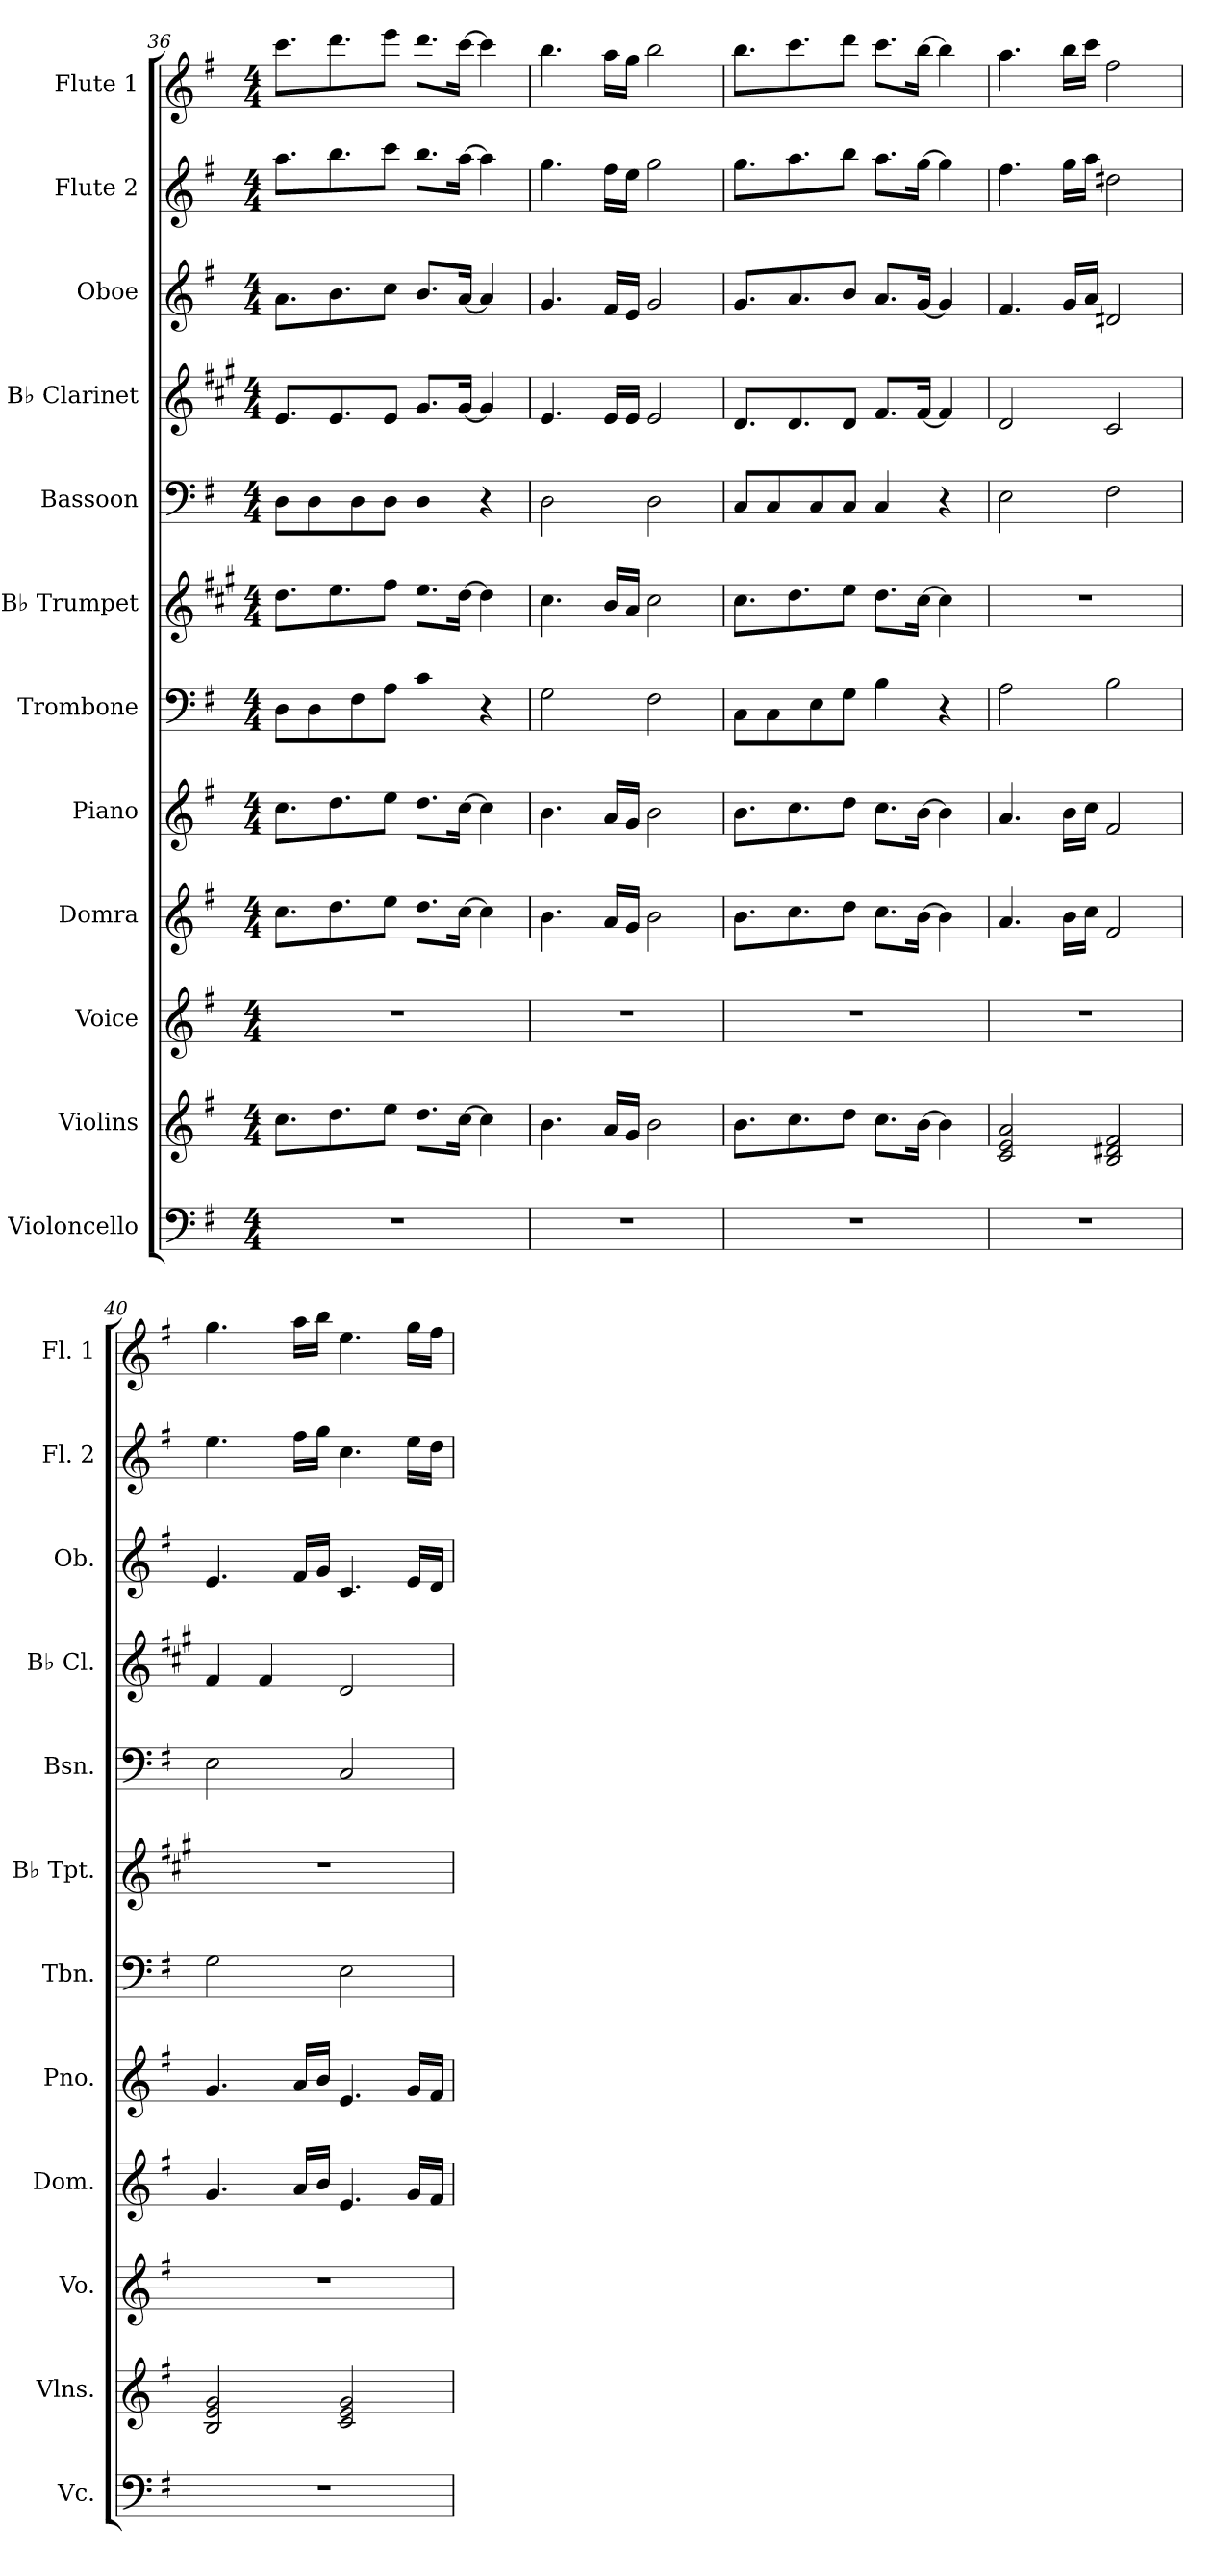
**kern	**kern	**kern	**kern	**kern	**kern	**kern	**kern	**kern	**kern	**kern	**kern
*part12	*part11	*part10	*part9	*part8	*part7	*part6	*part5	*part4	*part3	*part2	*part1
*staff12	*staff11	*staff10	*staff9	*staff8	*staff7	*staff6	*staff5	*staff4	*staff3	*staff2	*staff1
*I"Violoncello	*I"Violins	*I"Voice	*I"Domra	*I"Piano	*I"Trombone	*I"B♭ Trumpet	*I"Bassoon	*I"B♭ Clarinet	*I"Oboe	*I"Flute 2	*I"Flute 1
*I'Vc.	*I'Vlns.	*I'Vo.	*I'Dom.	*I'Pno.	*I'Tbn.	*I'B♭ Tpt.	*I'Bsn.	*I'B♭ Cl.	*I'Ob.	*I'Fl. 2	*I'Fl. 1
!!LO:PB:g=z
*clefF4	*clefG2	*clefG2	*clefG2	*clefG2	*clefF4	*clefG2	*clefF4	*clefG2	*clefG2	*clefG2	*clefG2
*	*	*	*	*	*	*ITrd1c2	*	*ITrd1c2	*	*	*
*k[f#]	*k[f#]	*k[f#]	*k[f#]	*k[f#]	*k[f#]	*k[f#]	*k[f#]	*k[f#]	*k[f#]	*k[f#]	*k[f#]
*M4/4	*M4/4	*M4/4	*M4/4	*M4/4	*M4/4	*M4/4	*M4/4	*M4/4	*M4/4	*M4/4	*M4/4
=36	=36	=36	=36	=36	=36	=36	=36	=36	=36	=36	=36
1r	8.cc\L	1r	8.cc\L	8.cc\L	8D\L	8.cc\L	8D\L	8.d/L	8.a\L	8.aa\L	8.ccc\L
.	.	.	.	.	8D\	.	8D\	.	.	.	.
.	8.dd\	.	8.dd\	8.dd\	.	8.dd\	.	8.d/	8.b\	8.bb\	8.ddd\
.	.	.	.	.	8F#\	.	8D\	.	.	.	.
.	8ee\J	.	8ee\J	8ee\J	8A\J	8ee\J	8D\J	8d/J	8cc\J	8ccc\J	8eee\J
.	8.dd\L	.	8.dd\L	8.dd\L	4c\	8.dd\L	4D\	8.f#/L	8.b/L	8.bb\L	8.ddd\L
.	[16cc\Jk	.	[16cc\Jk	[16cc\Jk	.	[16cc\Jk	.	[16f#/Jk	[16a/Jk	[16aa\Jk	[16ccc\Jk
.	4cc\]	.	4cc\]	4cc\]	4r	4cc\]	4r	4f#/]	4a/]	4aa\]	4ccc\]
=37	=37	=37	=37	=37	=37	=37	=37	=37	=37	=37	=37
1r	4.b\	1r	4.b\	4.b\	2G\	4.b\	2D\	4.d/	4.g/	4.gg\	4.bb\
.	16a/LL	.	16a/LL	16a/LL	.	16a/LL	.	16d/LL	16f#/LL	16ff#\LL	16aa\LL
.	16g/JJ	.	16g/JJ	16g/JJ	.	16g/JJ	.	16d/JJ	16e/JJ	16ee\JJ	16gg\JJ
.	2b\	.	2b\	2b\	2F#\	2b\	2D\	2d/	2g/	2gg\	2bb\
=38	=38	=38	=38	=38	=38	=38	=38	=38	=38	=38	=38
1r	8.b\L	1r	8.b\L	8.b\L	8C\L	8.b\L	8C/L	8.c/L	8.g/L	8.gg\L	8.bb\L
.	.	.	.	.	8C\	.	8C/	.	.	.	.
.	8.cc\	.	8.cc\	8.cc\	.	8.cc\	.	8.c/	8.a/	8.aa\	8.ccc\
.	.	.	.	.	8E\	.	8C/	.	.	.	.
.	8dd\J	.	8dd\J	8dd\J	8G\J	8dd\J	8C/J	8c/J	8b/J	8bb\J	8ddd\J
.	8.cc\L	.	8.cc\L	8.cc\L	4B\	8.cc\L	4C/	8.e/L	8.a/L	8.aa\L	8.ccc\L
.	[16b\Jk	.	[16b\Jk	[16b\Jk	.	[16b\Jk	.	[16e/Jk	[16g/Jk	[16gg\Jk	[16bb\Jk
.	4b\]	.	4b\]	4b\]	4r	4b\]	4r	4e/]	4g/]	4gg\]	4bb\]
=39	=39	=39	=39	=39	=39	=39	=39	=39	=39	=39	=39
1r	2c/ 2e/ 2a/	1r	4.a/	4.a/	2A\	1r	2E\	2c/	4.f#/	4.ff#\	4.aa\
.	.	.	16b\LL	16b\LL	.	.	.	.	16g/LL	16gg\LL	16bb\LL
.	.	.	16cc\JJ	16cc\JJ	.	.	.	.	16a/JJ	16aa\JJ	16ccc\JJ
.	2B/ 2d#X/ 2f#/	.	2f#/	2f#/	2B\	.	2F#\	2B/	2d#X/	2dd#X\	2ff#\
!!LO:PB:g=z
=40	=40	=40	=40	=40	=40	=40	=40	=40	=40	=40	=40
1r	2B/ 2e/ 2g/	1r	4.g/	4.g/	2G\	1r	2E\	4e/	4.e/	4.ee\	4.gg\
.	.	.	.	.	.	.	.	4e/	.	.	.
.	.	.	16a/LL	16a/LL	.	.	.	.	16f#/LL	16ff#\LL	16aa\LL
.	.	.	16b/JJ	16b/JJ	.	.	.	.	16g/JJ	16gg\JJ	16bb\JJ
.	2c/ 2e/ 2g/	.	4.e/	4.e/	2E\	.	2C/	2c/	4.c/	4.cc\	4.ee\
.	.	.	16g/LL	16g/LL	.	.	.	.	16e/LL	16ee\LL	16gg\LL
.	.	.	16f#/JJ	16f#/JJ	.	.	.	.	16d/JJ	16dd\JJ	16ff#\JJ
=	=	=	=	=	=	=	=	=	=	=	=
*-	*-	*-	*-	*-	*-	*-	*-	*-	*-	*-	*-
